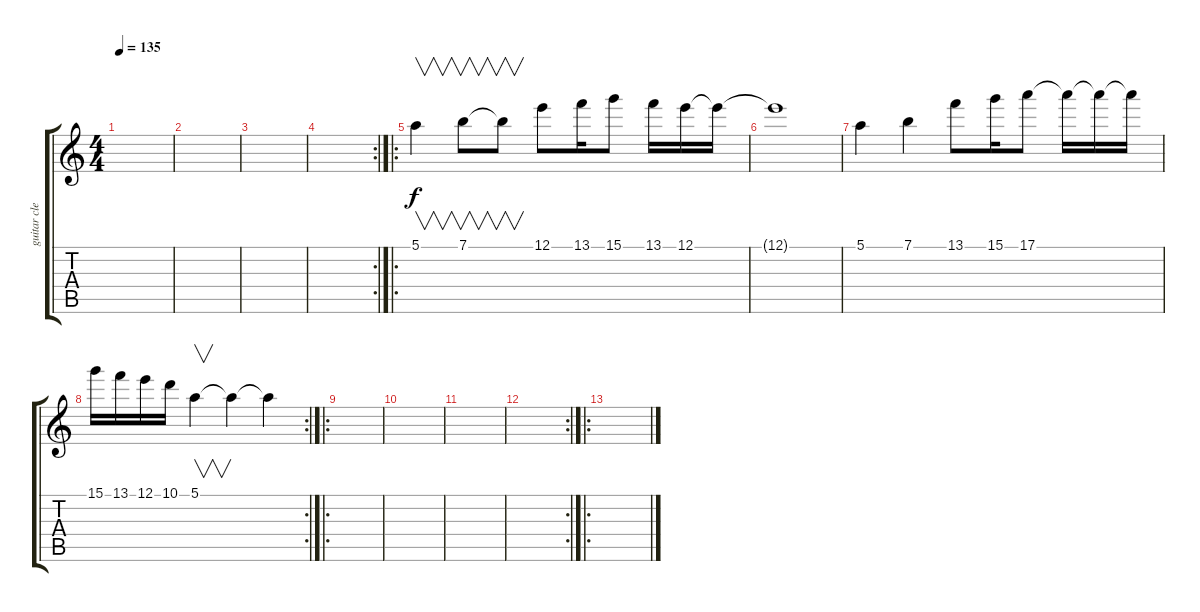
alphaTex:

\track ("guitar clean" "guitar cle") {instrument electricguitarjazz}
\staff {score tabs}
\tuning (E4 B3 G3 D3 A2 E2) {hide}
\ts (4 4)
\tempo 135
\clef g2
\ks c
|
|
|
\rc 2
|
\ro
5.1.4{v} 7.1.8{v} 7.1{t}.8{v} 12.1.8 13.1.16 15.1.8 13.1.16 12.1.16 12.1{t}.16 |
12.1{t}.1 |
5.1.4 7.1.4 13.1.8 15.1.16 17.1.8 17.1{t}.16 17.1{t}.16 17.1{t}.16 |
\rc 2
15.1.16 13.1.16 12.1.16 10.1.16 5.1.4{v} 5.1{t}.4 5.1{t}.4 |
\ro
|
|
|
\rc 2
|
\ro
